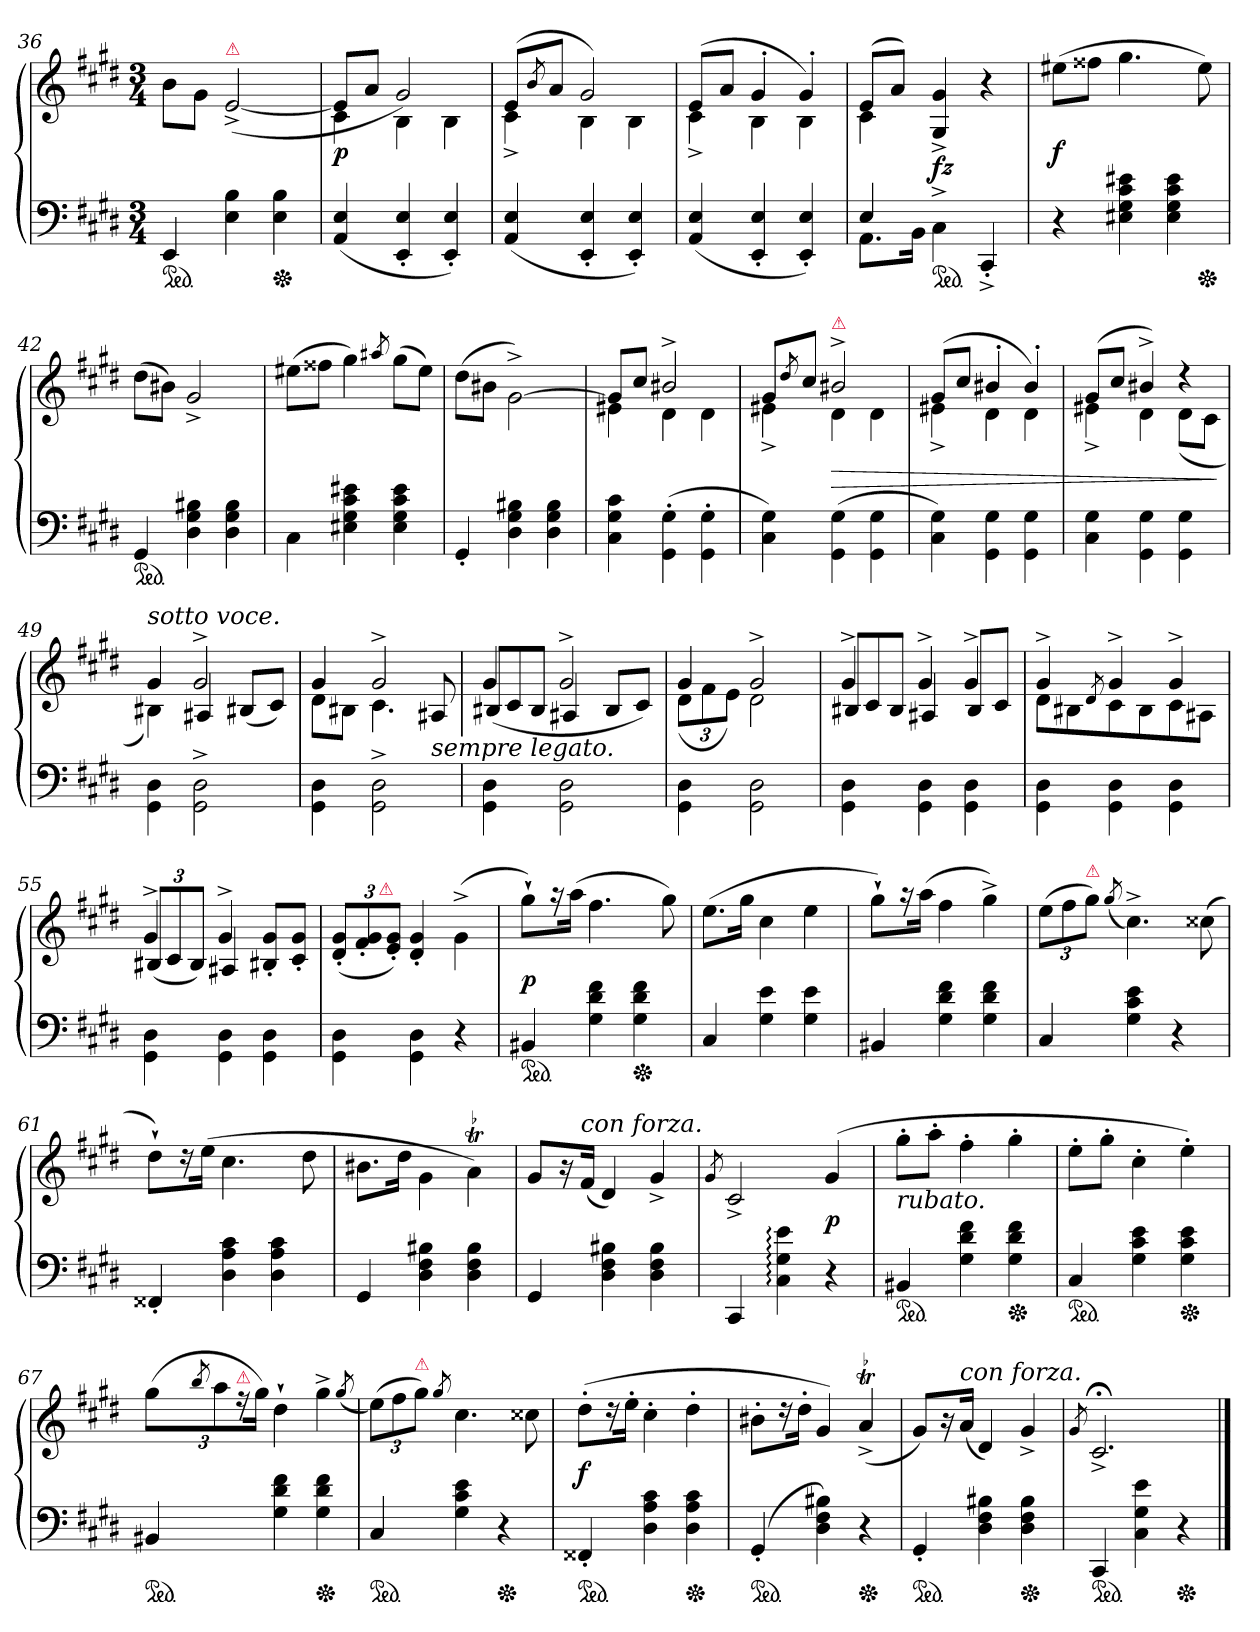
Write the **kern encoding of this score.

**kern	**kern	**dynam
*part1	*part1	*part1
*staff2	*staff1	*staff1/2
*clefF4	*clefG2	*
*k[f#c#g#d#]	*k[f#c#g#d#]	*
*c#:	*c#:	*
*M3/4	*M3/4	*
*ped	*	*
=36	=36	=36
4EE	8b\L	.
.	8g#J	.
!	!LO:TX:a:color=crimson:t=⚠	!
4E 4B	(>[2e^>	.
*Xped	*	*
4E 4B	.	.
=37	=37	=37
*	*^	*
(<4AA 4E	8eL]	4c#	p
.	8aJ	.	.
4EE' 4E'	2g#)	4B	.
4EE' 4E')	.	4B	.
=38	=38	=38	=38
(<4AA 4E	(>8eL	4c#^	.
.	8qb/	.	.
.	8aJ	.	.
4EE' 4E'	2g#)	4B	.
4EE' 4E')	.	4B	.
=39	=39	=39	=39
(<4AA 4E	(>8eL	4c#^	.
.	8aJ	.	.
4EE' 4E'	4g#'	4B	.
4EE' 4E')	4g#')	4B	.
=40	=40	=40	=40
*^	*	*	*
4E	8.AAL	(<8eL	4c#	.
.	.	8aJ)	.	.
.	16BBJk	.	.	.
*ped	*	*	*	*
4C#^\	2ryy	4G#^> 4g#^>	2ryy	fz
4CC#'^>	.	4r	.	.
*v	*v	*	*	*
*	*v	*v	*
=41	=41	=41
4r	(>8ee#XL	f
.	8ff##XJ	.
4E#X 4G# 4c# 4e#X	4.gg#	.
4E# 4G# 4c# 4e#	.	.
*Xped	*	*
.	8ee#)	.
=42	=42	=42
*ped	*	*
4GG#	(>8dd#L	.
.	8b#XJ)	.
4D# 4G# 4B#X	2g#^	.
4D# 4G# 4B#	.	.
=43	=43	=43
4C#\	(>8ee#XL	.
.	8ff##XJ	.
4E#X 4G# 4c# 4e#X	4gg#)	.
.	8qaa#X/	.
4E# 4G# 4c# 4e#	(>8gg#L	.
.	8ee#J)	.
=44	=44	=44
4GG#'	(>8dd#\L	.
.	8b#XJ	.
4D# 4G# 4B#X	[2g#^\)	.
4D# 4G# 4B#	.	.
=45	=45	=45
*	*^	*
4C# 4G# 4c#	8g#L]	4e#X	.
.	8cc#J	.	.
(>4GG#'\ 4G#'\	2b#X^	4d#	.
4GG#'\ 4G#'\	.	4d#	.
=46	=46	=46	=46
4C# 4G#)	8g#L	4e#X^	.
.	8qdd#/	.	.
.	8cc#J	.	.
!	!LO:TX:a:color=crimson:t=⚠	!	!
(4GG#\ 4G#\	2b#X^	4d#	>
4GG#\ 4G#\	.	4d#	.
=47	=47	=47	=47
4C# 4G#)	(>8g#L	4e#X^	.
.	8cc#J	.	.
4GG#\ 4G#\	4b#X'	4d#	.
4GG#\ 4G#\	4b#')	4d#	.
=48	=48	=48	=48
4C# 4G#	(>8g#L	4e#X^	.
.	8cc#J	.	.
4GG#\ 4G#\	4b#X^)	4d#	.
4GG#\ 4G#\	4r	(>8d#L	.
.	.	8c#J	.
*	*v	*v	*
.	.	]
=49	=49	=49
*	*^	*
!	!LO:TX:a:i:t=sotto voce.	!	!
4GG#\ 4D#\	4g#	4B#X)	.
2GG#^<\ 2D#^<\	2g#^	4A#X/	.
.	.	(<8B#XL	.
.	.	8c#/J)	.
=50	=50	=50	=50
4GG#\ 4D#\	4g#	8d#L	.
.	.	8B#XJ	.
2GG#^<\ 2D#^<\	2g#^	4.c#	.
!	!	!LO:TX:b:i:t=sempre legato.	!
.	.	8A#X/	.
=51	=51	=51	=51
*	*	*Xtuplet	*
4GG#\ 4D#\	4g#	(>12B#XL	.
.	.	12c#/	.
.	.	12B#/J	.
2GG#\ 2D#\	2g#^	4A#X/	.
.	.	8B#/L	.
.	.	8c#/J)	.
=52	=52	=52	=52
*	*	*tuplet	*
4GG#\ 4D#\	4g#	(<12d#L	.
.	.	12f#	.
.	.	12eJ)	.
2GG#\ 2D#\	2g#^	2d#	.
=53	=53	=53	=53
*	*	*Xtuplet	*
4GG#\ 4D#\	4g#^<	12B#XL	.
.	.	12c#/	.
.	.	12B#/J	.
4GG#\ 4D#\	4g#^<	4A#X/	.
4GG#\ 4D#\	4g#^<	8B#/L	.
.	.	8c#/J	.
=54	=54	=54	=54
4GG#\ 4D#\	4g#^	8d#L	.
.	.	8B#X	.
.	8qd#/	.	.
4GG#\ 4D#\	4g#^	8c#	.
.	.	8B#	.
4GG#\ 4D#\	4g#^	8c#	.
.	.	8A#XJ	.
=55	=55	=55	=55
*	*	*tuplet	*
4GG#\ 4D#\	4g#^	(>12B#XL	.
.	.	12c#/	.
.	.	12B#/J)	.
4GG#\ 4D#\	4g#^	4A#X/	.
4GG#\ 4D#\	8B#X' 8g#'L	4ryy	.
.	8c#' 8g#'J	.	.
*	*v	*v	*
=56	=56	=56
4GG#\ 4D#\	(<12d#' 12g#'L	.
.	12f#' 12g#'	.
!	!LO:TX:a:color=crimson:t=⚠	!
.	12e' 12g#'J)	.
4GG#\ 4D#\	4d#' 4g#'	.
4r	(>4g#^\	.
=57	=57	=57
*ped	*	*
4BB#X	8gg#`L)	p
.	16r	.
.	(>16aaJk	.
4G# 4d# 4f#	4.ff#	.
*Xped	*	*
4G# 4d# 4f#	.	.
.	8gg#)	.
=58	=58	=58
4C#	(>8.eeL	.
.	16gg#Jk	.
4G# 4e	4cc#	.
4G# 4e	4ee	.
=59	=59	=59
4BB#X	8gg#`L)	.
.	16r	.
.	(>16aaJk	.
4G# 4d# 4f#	4ff#	.
4G# 4d# 4f#	4gg#^)	.
=60	=60	=60
4C#	(>12eeL	.
.	12ff#	.
!	!LO:TX:a:color=crimson:t=⚠	!
.	12gg#J)	.
.	(<8qgg#/	.
4G# 4c# 4e	4.cc#^)	.
4r	.	.
.	(>8cc##X	.
=61	=61	=61
4FF##X'	8dd#`L)	.
.	16r	.
.	(>16eeJk	.
4D# 4A 4c#	4.cc#	.
4D# 4A 4c#	.	.
.	8dd#	.
=62	=62	=62
4GG#	8.b#XL	.
.	16dd#Jk	.
4D# 4F# 4B#X	4g#\	.
!	!LO:TR:acc=-	!
4D# 4F# 4B#	4at\)	.
=63	=63	=63
4GG#	8g#L	.
.	16r	.
!	!LO:TX:a:i:t=con forza.	!
.	(<16f#Jk	.
4D# 4F# 4B#X	4d#)	.
4D# 4F# 4B#	4g#^	.
=64	=64	=64
.	8qg#/	.
4CC#	2c#^>	.
4C#: 4G#: 4e:	.	.
4r	(>4g#	p
=65	=65	=65
!	!LO:TX:b:i:t=rubato.	!
*ped	*	*
4BB#X	8gg#'L	.
.	8aa'J	.
4G# 4d# 4f#	4ff#'	.
*Xped	*	*
4G# 4d# 4f#	4gg#'	.
=66	=66	=66
*ped	*	*
4C#	8ee'L	.
.	8gg#'J	.
4G# 4c# 4e	4cc#'	.
*Xped	*	*
4G# 4c# 4e	4ee')	.
=67	=67	=67
*ped	*	*
4BB#X	(>12gg#L	.
.	8qbb/	.
.	12aa	.
!	!LO:TX:a:color=crimson:t=⚠	!
.	24r	.
.	24gg#Jk)	.
4G# 4d# 4f#	4dd#`	.
*Xped	*	*
4G# 4d# 4f#	4gg#^<	.
.	(<8qgg#/	.
=68	=68	=68
*ped	*	*
4C#	(>12eeL)	.
.	12ff#	.
!	!LO:TX:a:color=crimson:t=⚠	!
.	12gg#J)	.
.	8qgg#/	.
4G# 4c# 4e	4.cc#	.
*Xped	*	*
4r	.	.
.	8cc##X	.
=69	=69	=69
*ped	*	*
4FF##X'	(>8dd#'L	f
.	16r	.
.	16ee'Jk	.
4D# 4A 4c#	4cc#'	.
*Xped	*	*
4D# 4A 4c#	4dd#'	.
=70	=70	=70
*ped	*	*
(>4GG#'	8b#X'L	.
.	16r	.
.	16dd#'Jk	.
4D# 4F# 4B#X)	4g#)	.
!	!LO:TR:acc=-	!
*Xped	*	*
4r	(<4at^>	.
=71	=71	=71
*ped	*	*
4GG#'	8g#L)	.
.	16r	.
!	!LO:TX:a:i:t=con forza.	!
.	(<16aJk	.
4D# 4F# 4B#X	4d#)	.
*Xped	*	*
4D# 4F# 4B#	4g#^	.
=72	=72	=72
.	8qg#/	.
*ped	*	*
4CC#	2.c#;<^>	.
4C# 4G# 4e	.	.
*Xped	*	*
4r	.	.
==	==	==
*-	*-	*-
